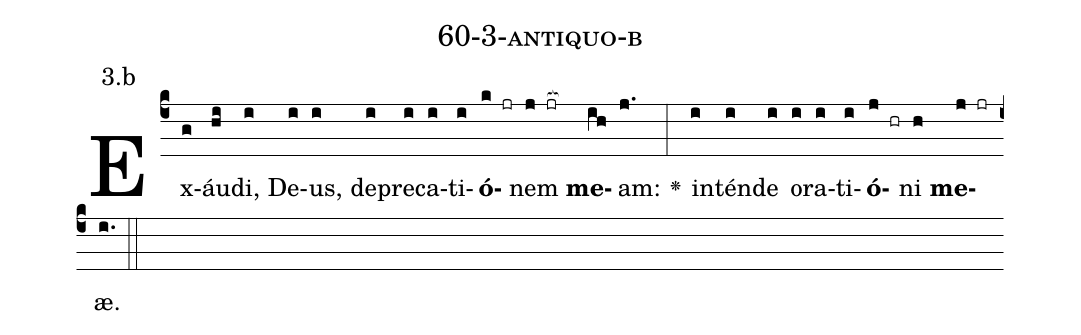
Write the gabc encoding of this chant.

name: 60-3-antiquo-b;
annotation: 3.b;
%%
(c4)Ex(g)áu(hi)di,(i) De(i)us,(i) de(i)pre(i)ca(i)ti(i)<b>ó</b>(k jr)nem(j jr[ocb:1{]) <b>me</b>(ih[ocb:0}])am:(j.) <v>\greheightstar</v>(:) in(i)tén(i)de(i) o(i)ra(i)ti(i)<b>ó</b>(j hr)ni(h) <b>me</b>(j jr)æ.(i.) (::)


%E(i) u(i) o(j) u(h) a(j) e.(i.) (::)
